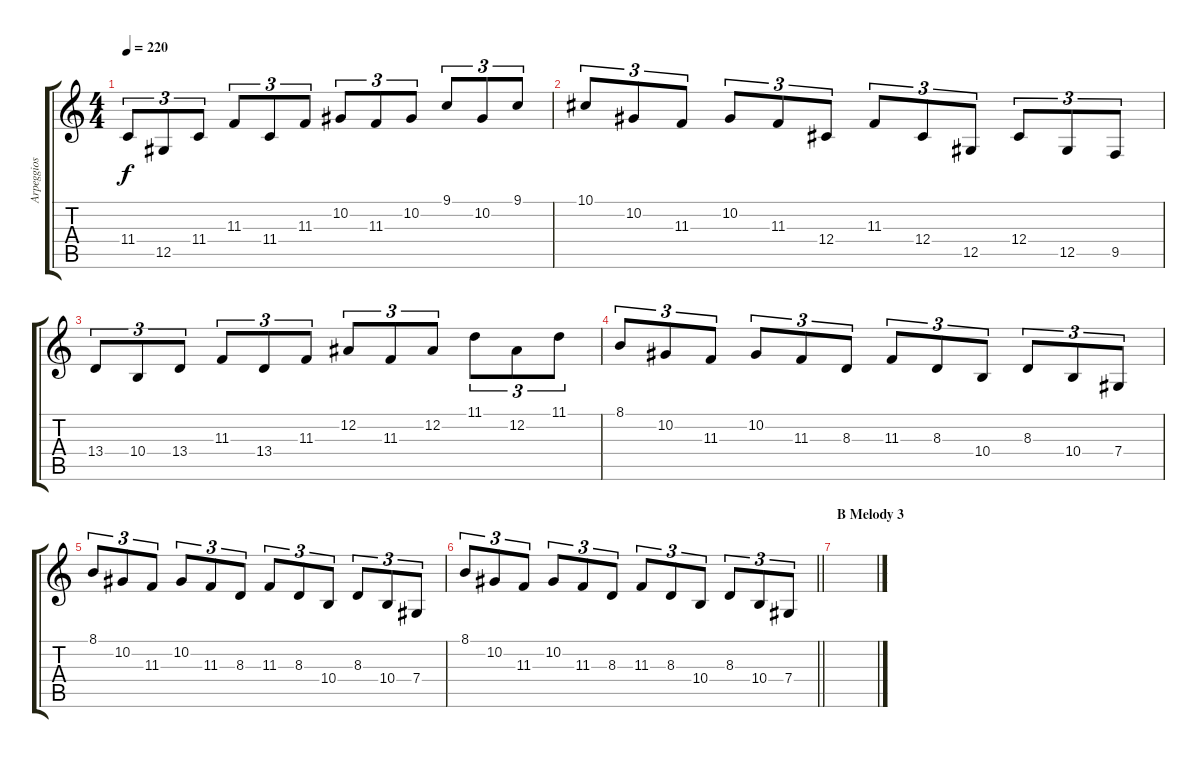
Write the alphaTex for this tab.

\track ("Arpeggios" "Arpeggios") {instrument lead3calliope}
\staff {score tabs}
\tuning (Eb4 Bb3 Gb3 Db3 Ab2 Eb2) {hide}
\ts (4 4)
\tempo 220
\clef g2
\ks c
11.4.8{tu (3 2) dy f} 12.5.8{tu (3 2)} 11.4.8{tu (3 2)} 11.3.8{tu (3 2)} 11.4.8{tu (3 2)} 11.3.8{tu (3 2)} 10.2.8{tu (3 2)} 11.3.8{tu (3 2)} 10.2.8{tu (3 2)} 9.1.8{tu (3 2)} 10.2.8{tu (3 2)} 9.1.8{tu (3 2)} |
10.1.8{tu (3 2)} 10.2.8{tu (3 2)} 11.3.8{tu (3 2)} 10.2.8{tu (3 2)} 11.3.8{tu (3 2)} 12.4.8{tu (3 2)} 11.3.8{tu (3 2)} 12.4.8{tu (3 2)} 12.5.8{tu (3 2)} 12.4.8{tu (3 2)} 12.5.8{tu (3 2)} 9.5.8{tu (3 2)} |
13.4.8{tu (3 2)} 10.4.8{tu (3 2)} 13.4.8{tu (3 2)} 11.3.8{tu (3 2)} 13.4.8{tu (3 2)} 11.3.8{tu (3 2)} 12.2.8{tu (3 2)} 11.3.8{tu (3 2)} 12.2.8{tu (3 2)} 11.1.8{tu (3 2)} 12.2.8{tu (3 2)} 11.1.8{tu (3 2)} |
8.1.8{tu (3 2)} 10.2.8{tu (3 2)} 11.3.8{tu (3 2)} 10.2.8{tu (3 2)} 11.3.8{tu (3 2)} 8.3.8{tu (3 2)} 11.3.8{tu (3 2)} 8.3.8{tu (3 2)} 10.4.8{tu (3 2)} 8.3.8{tu (3 2)} 10.4.8{tu (3 2)} 7.4.8{tu (3 2)} |
8.1.8{tu (3 2)} 10.2.8{tu (3 2)} 11.3.8{tu (3 2)} 10.2.8{tu (3 2)} 11.3.8{tu (3 2)} 8.3.8{tu (3 2)} 11.3.8{tu (3 2)} 8.3.8{tu (3 2)} 10.4.8{tu (3 2)} 8.3.8{tu (3 2)} 10.4.8{tu (3 2)} 7.4.8{tu (3 2)} |
\barLineRight lightlight
8.1.8{tu (3 2)} 10.2.8{tu (3 2)} 11.3.8{tu (3 2)} 10.2.8{tu (3 2)} 11.3.8{tu (3 2)} 8.3.8{tu (3 2)} 11.3.8{tu (3 2)} 8.3.8{tu (3 2)} 10.4.8{tu (3 2)} 8.3.8{tu (3 2)} 10.4.8{tu (3 2)} 7.4.8{tu (3 2)} |
\section ("" "B Melody 3")
